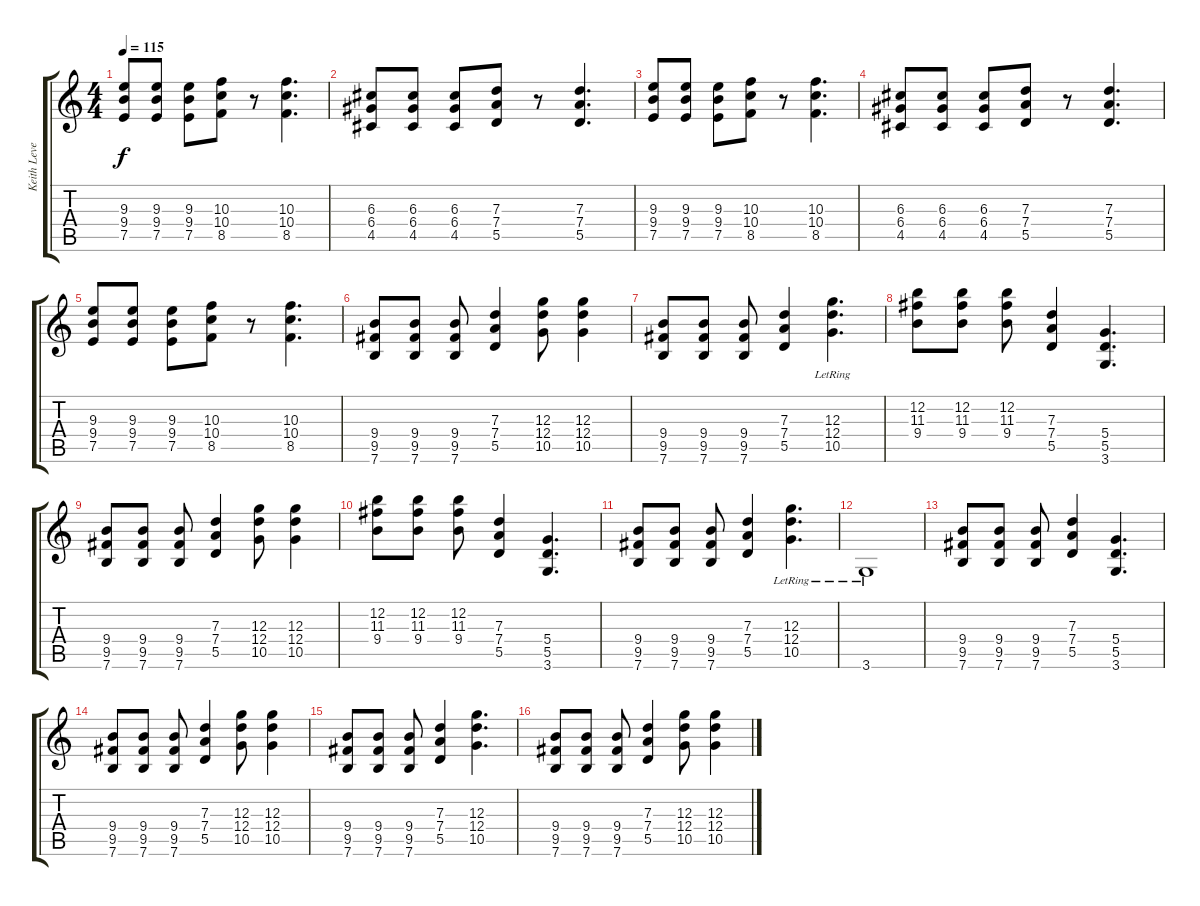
\track ("Keith Levene-Guitar" "Keith Leve") {instrument overdrivenguitar}
\staff {score tabs}
\tuning (E4 B3 G3 D3 A2 E2) {hide}
\ts (4 4)
\tempo 115
\clef g2
\ks c
(9.3 9.4 7.5).8{dy f} (9.3 9.4 7.5).8 (9.3 9.4 7.5).8 (10.3 10.4 8.5).8 r.8 (10.3 10.4 8.5).4{d} |
(6.3 6.4 4.5).8 (6.3 6.4 4.5).8 (6.3 6.4 4.5).8 (7.3 7.4 5.5).8 r.8 (7.3 7.4 5.5).4{d} |
(9.3 9.4 7.5).8 (9.3 9.4 7.5).8 (9.3 9.4 7.5).8 (10.3 10.4 8.5).8 r.8 (10.3 10.4 8.5).4{d} |
(6.3 6.4 4.5).8 (6.3 6.4 4.5).8 (6.3 6.4 4.5).8 (7.3 7.4 5.5).8 r.8 (7.3 7.4 5.5).4{d} |
(9.3 9.4 7.5).8 (9.3 9.4 7.5).8 (9.3 9.4 7.5).8 (10.3 10.4 8.5).8 r.8 (10.3 10.4 8.5).4{d} |
(9.4 9.5 7.6).8 (9.4 9.5 7.6).8 (9.4 9.5 7.6).8 (7.3 7.4 5.5).4 (12.3 12.4 10.5).8 (12.3 12.4 10.5).4 |
(9.4 9.5 7.6).8 (9.4 9.5 7.6).8 (9.4 9.5 7.6).8 (7.3 7.4 5.5).4 (12.3{lr} 12.4 10.5).4{d} |
(12.2 11.3 9.4).8 (12.2 11.3 9.4).8 (12.2 11.3 9.4).8 (7.3 7.4 5.5).4 (5.4 5.5 3.6).4{d} |
(9.4 9.5 7.6).8 (9.4 9.5 7.6).8 (9.4 9.5 7.6).8 (7.3 7.4 5.5).4 (12.3 12.4 10.5).8 (12.3 12.4 10.5).4 |
(12.2 11.3 9.4).8 (12.2 11.3 9.4).8 (12.2 11.3 9.4).8 (7.3 7.4 5.5).4 (5.4 5.5 3.6).4{d} |
(9.4 9.5 7.6).8 (9.4 9.5 7.6).8 (9.4 9.5 7.6).8 (7.3 7.4 5.5).4 (12.3{lr} 12.4 10.5).4{d} |
3.6{lr}.1 |
(9.4 9.5 7.6).8 (9.4 9.5 7.6).8 (9.4 9.5 7.6).8 (7.3 7.4 5.5).4 (5.4 5.5 3.6).4{d} |
(9.4 9.5 7.6).8 (9.4 9.5 7.6).8 (9.4 9.5 7.6).8 (7.3 7.4 5.5).4 (12.3 12.4 10.5).8 (12.3 12.4 10.5).4 |
(9.4 9.5 7.6).8 (9.4 9.5 7.6).8 (9.4 9.5 7.6).8 (7.3 7.4 5.5).4 (12.3 12.4 10.5).4{d} |
(9.4 9.5 7.6).8 (9.4 9.5 7.6).8 (9.4 9.5 7.6).8 (7.3 7.4 5.5).4 (12.3 12.4 10.5).8 (12.3 12.4 10.5).4
